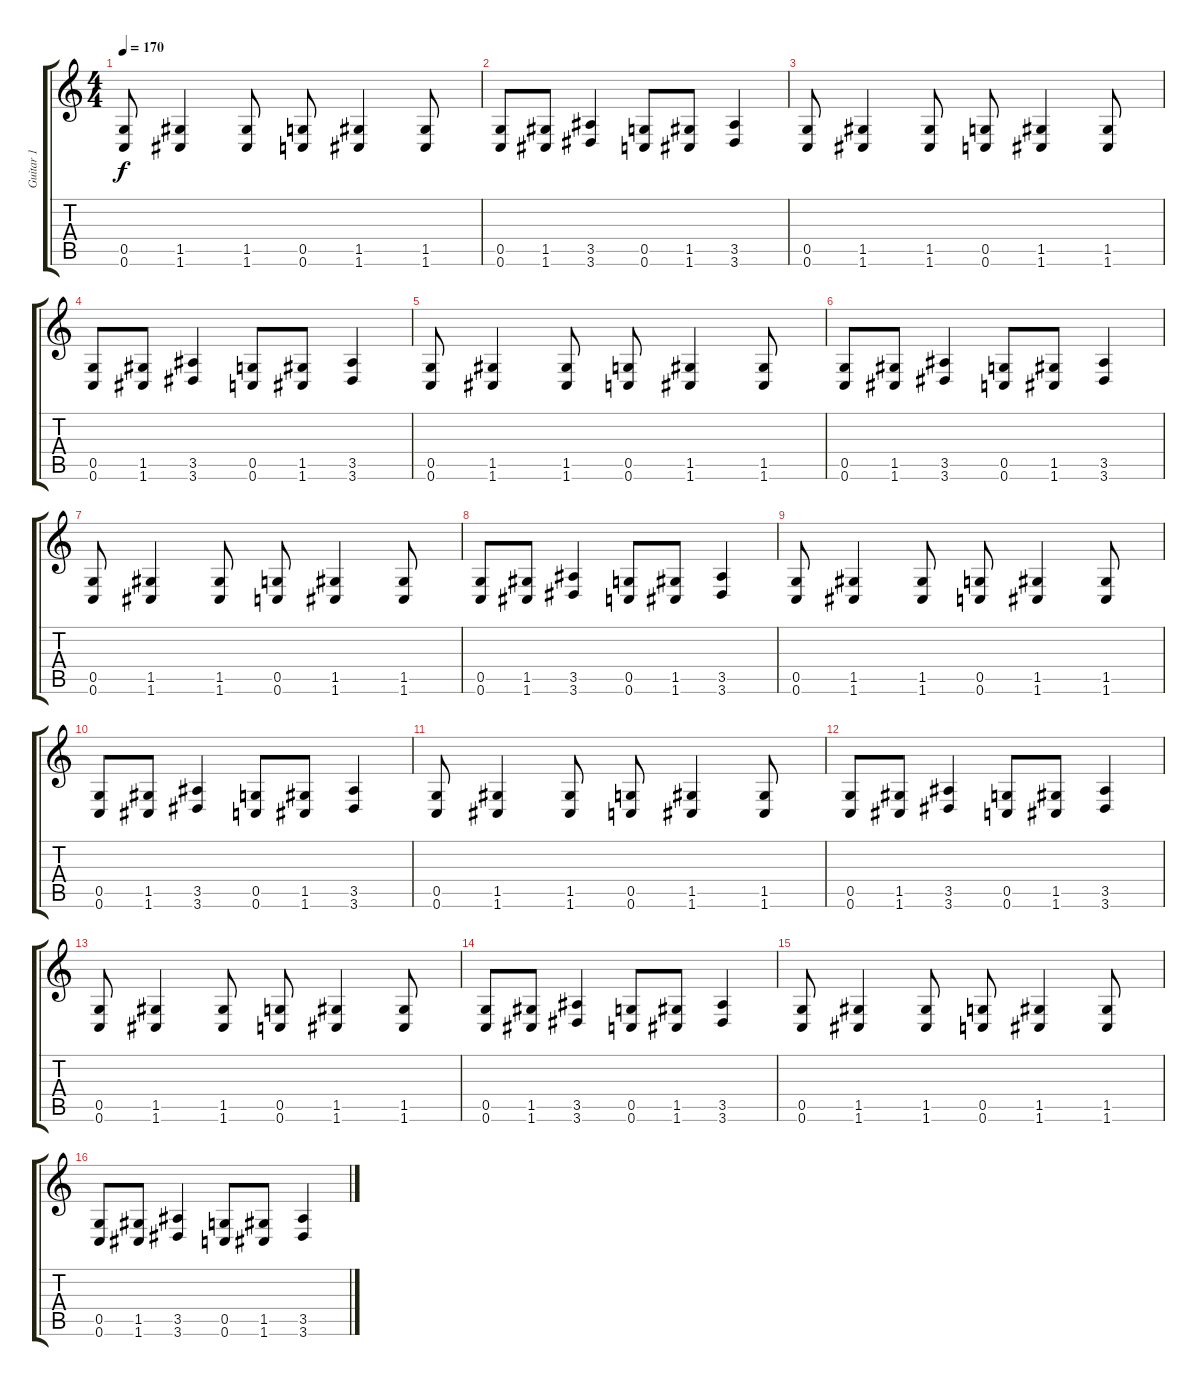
\track ("Guitar 1" "Guitar 1") {instrument distortionguitar}
\staff {score tabs}
\tuning (D4 A3 F3 C3 G2 C2) {hide}
\ts (4 4)
\tempo 170
\clef g2
\ks c
(0.5 0.6).8{dy f} (1.5 1.6).4 (1.5 1.6).8 (0.5 0.6).8 (1.5 1.6).4 (1.5 1.6).8 |
(0.5 0.6).8 (1.5 1.6).8 (3.5 3.6).4 (0.5 0.6).8 (1.5 1.6).8 (3.5 3.6).4 |
(0.5 0.6).8 (1.5 1.6).4 (1.5 1.6).8 (0.5 0.6).8 (1.5 1.6).4 (1.5 1.6).8 |
(0.5 0.6).8 (1.5 1.6).8 (3.5 3.6).4 (0.5 0.6).8 (1.5 1.6).8 (3.5 3.6).4 |
(0.5 0.6).8 (1.5 1.6).4 (1.5 1.6).8 (0.5 0.6).8 (1.5 1.6).4 (1.5 1.6).8 |
(0.5 0.6).8 (1.5 1.6).8 (3.5 3.6).4 (0.5 0.6).8 (1.5 1.6).8 (3.5 3.6).4 |
(0.5 0.6).8 (1.5 1.6).4 (1.5 1.6).8 (0.5 0.6).8 (1.5 1.6).4 (1.5 1.6).8 |
(0.5 0.6).8 (1.5 1.6).8 (3.5 3.6).4 (0.5 0.6).8 (1.5 1.6).8 (3.5 3.6).4 |
(0.5 0.6).8 (1.5 1.6).4 (1.5 1.6).8 (0.5 0.6).8 (1.5 1.6).4 (1.5 1.6).8 |
(0.5 0.6).8 (1.5 1.6).8 (3.5 3.6).4 (0.5 0.6).8 (1.5 1.6).8 (3.5 3.6).4 |
(0.5 0.6).8 (1.5 1.6).4 (1.5 1.6).8 (0.5 0.6).8 (1.5 1.6).4 (1.5 1.6).8 |
(0.5 0.6).8 (1.5 1.6).8 (3.5 3.6).4 (0.5 0.6).8 (1.5 1.6).8 (3.5 3.6).4 |
(0.5 0.6).8 (1.5 1.6).4 (1.5 1.6).8 (0.5 0.6).8 (1.5 1.6).4 (1.5 1.6).8 |
(0.5 0.6).8 (1.5 1.6).8 (3.5 3.6).4 (0.5 0.6).8 (1.5 1.6).8 (3.5 3.6).4 |
(0.5 0.6).8 (1.5 1.6).4 (1.5 1.6).8 (0.5 0.6).8 (1.5 1.6).4 (1.5 1.6).8 |
(0.5 0.6).8 (1.5 1.6).8 (3.5 3.6).4 (0.5 0.6).8 (1.5 1.6).8 (3.5 3.6).4
